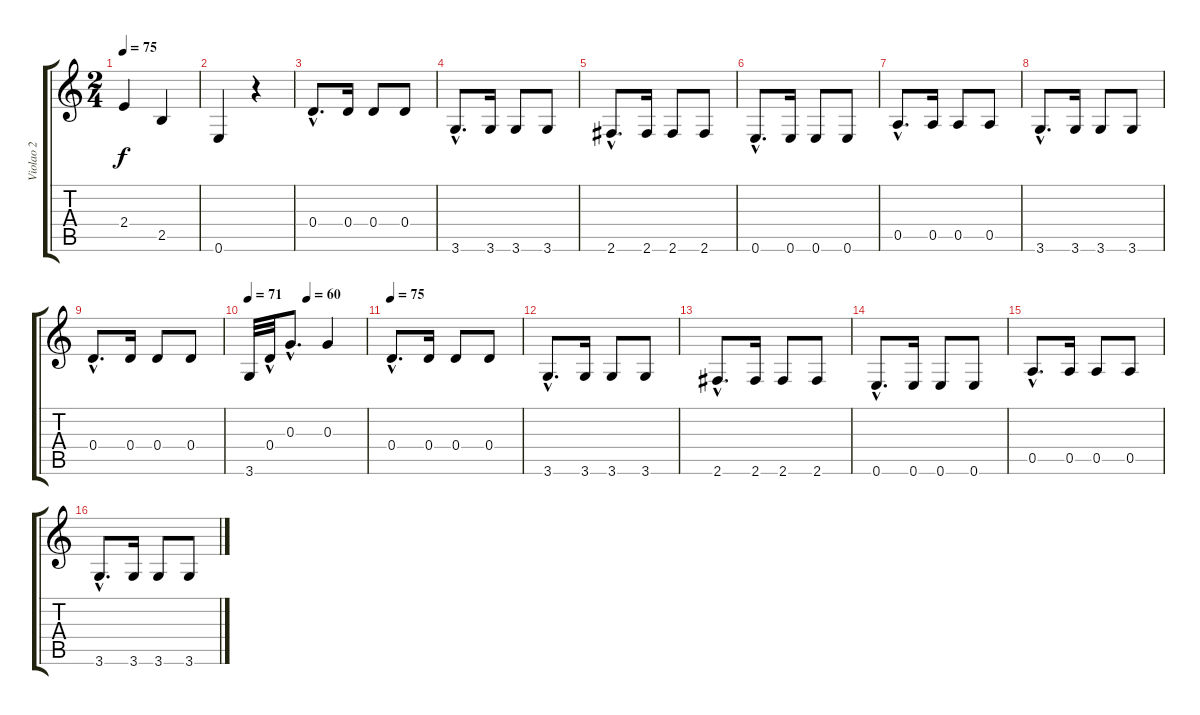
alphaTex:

\track ("Violao 2" "Violao 2") {instrument acousticguitarnylon}
\staff {score tabs}
\tuning (E4 B3 G3 D3 A2 E2) {hide}
\ts (2 4)
\tempo 75
\clef g2
\ks c
2.4.4{dy f} 2.5.4 |
0.6.4 r.4 |
0.4{hac}.8{d} 0.4.16 0.4.8 0.4.8 |
3.6{hac}.8{d} 3.6.16 3.6.8 3.6.8 |
2.6{hac}.8{d} 2.6.16 2.6.8 2.6.8 |
0.6{hac}.8{d} 0.6.16 0.6.8 0.6.8 |
0.5{hac}.8{d} 0.5.16 0.5.8 0.5.8 |
3.6{hac}.8{d} 3.6.16 3.6.8 3.6.8 |
0.4{hac}.8{d} 0.4.16 0.4.8 0.4.8 |
\tempo 71
\tempo (60 0.5)
3.6.32 0.4{hac}.32 0.3{hac}.8{d} 0.3.4 |
\tempo 75
0.4{hac}.8{d} 0.4.16 0.4.8 0.4.8 |
3.6{hac}.8{d} 3.6.16 3.6.8 3.6.8 |
2.6{hac}.8{d} 2.6.16 2.6.8 2.6.8 |
0.6{hac}.8{d} 0.6.16 0.6.8 0.6.8 |
0.5{hac}.8{d} 0.5.16 0.5.8 0.5.8 |
3.6{hac}.8{d} 3.6.16 3.6.8 3.6.8
